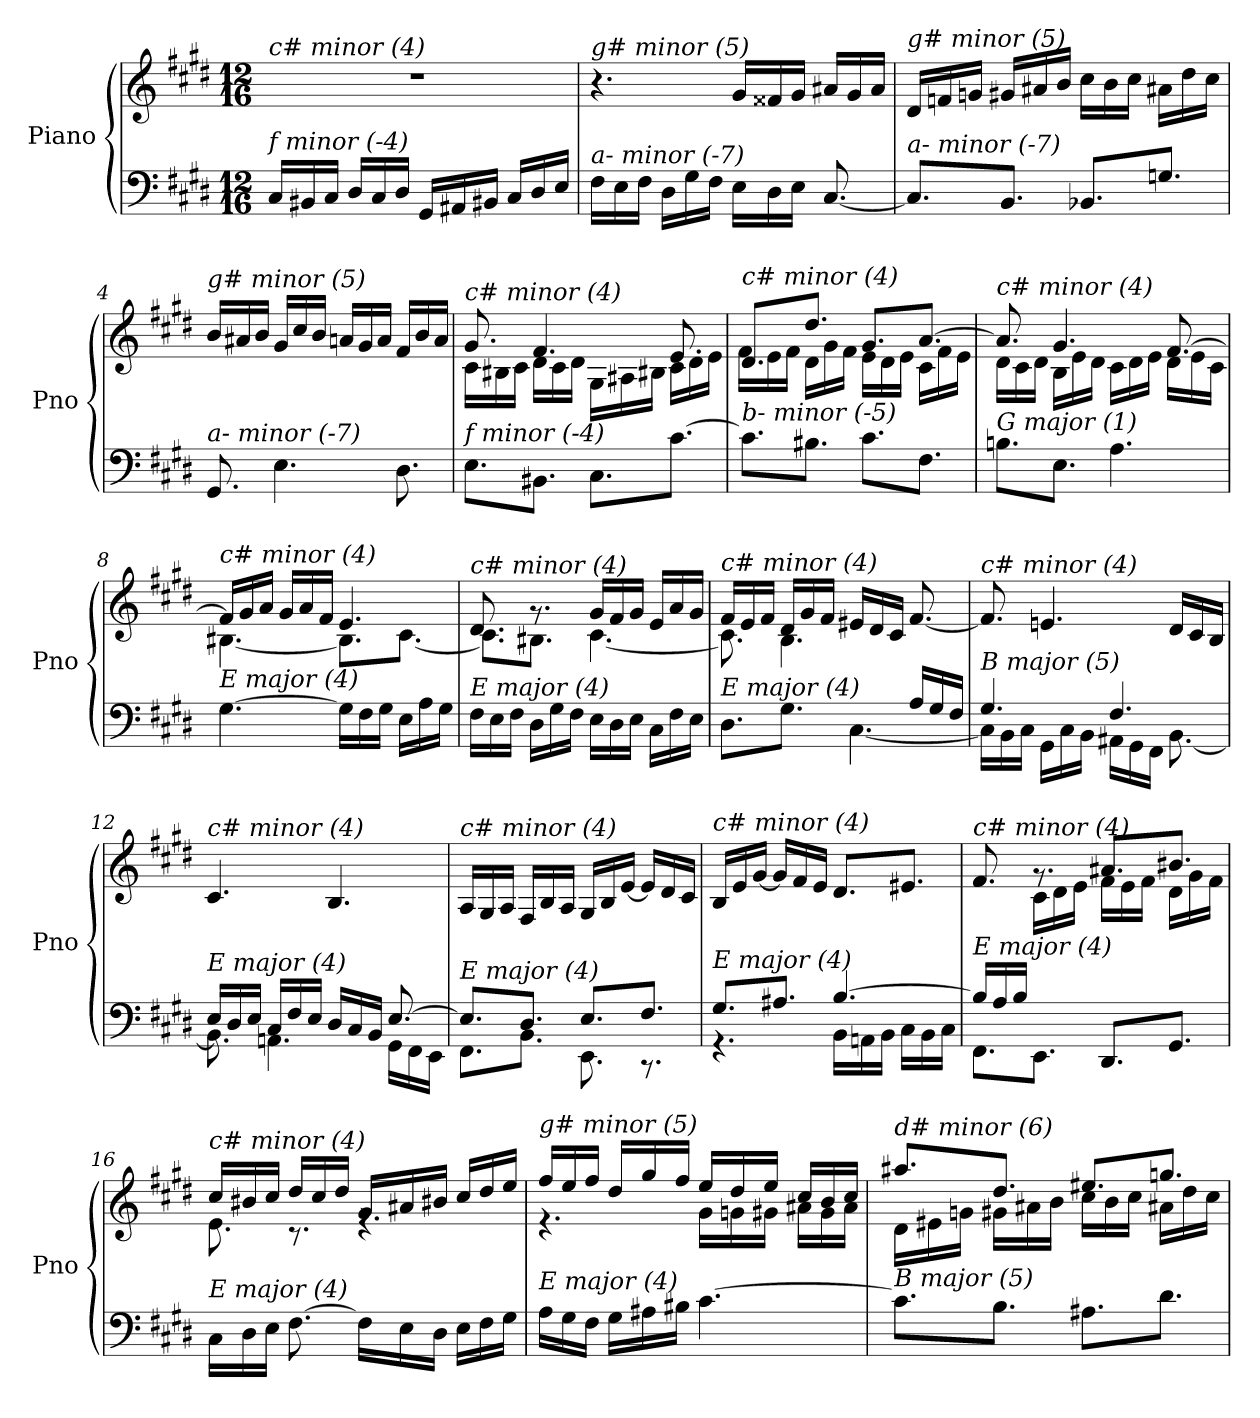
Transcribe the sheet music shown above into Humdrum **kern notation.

**kern	**kern
*part1	*part1
*staff2	*staff1
*I"Piano	*
*I'Pno	*
*clefF4	*clefG2
*k[f#c#g#d#]	*k[f#c#g#d#]
*M12/16	*M12/16
=1	=1
!	!LO:TX:i:t=c# minor (4)
!LO:TX:i:t=f minor (-4)	!
16C#/LL	2.r
16BB#X/	.
16C#/JJ	.
16D#/LL	.
16C#/	.
16D#/JJ	.
16GG#/LL	.
16AA#Xi/	.
16BB#X/JJ	.
16C#/LL	.
16D#/	.
16E/JJ	.
=2	=2
!	!LO:TX:i:t=g# minor (5)
!LO:TX:i:t=a- minor (-7)	!
16F#\LL	4.r
16E\	.
16F#\JJ	.
16D#\LL	.
16G#\	.
16F#\JJ	.
16E\LL	16g#/LL
16D#\	16f##Xi/
16E\JJ	16g#/JJ
[8.C#/	16a#X/LL
.	16g#/
.	16a#/JJ
=3	=3
!	!LO:TX:i:t=g# minor (5)
!LO:TX:i:t=a- minor (-7)	!
8.C#/L]	16d#/LL
.	16fnj/
.	16gnj/JJ
8.BB/J	16g#/LL
.	16a#X/
.	16b/JJ
8.BB-Xj/L	16cc#\LL
.	16b\
.	16cc#\JJ
8.Gnj/J	16a#X\LL
.	16dd#\
.	16cc#\JJ
!!LO:LB:g=z
=4	=4
!	!LO:TX:i:t=g# minor (5)
!LO:TX:i:t=a- minor (-7)	!
8.GG#/	16b/LL
.	16a#X/
.	16b/JJ
4.E\	16g#/LL
.	16cc#/
.	16b/JJ
.	16an/LL
.	16g#/
.	16a/JJ
8.D#\	16f#/LL
.	16b/
.	16a/JJ
=5	=5
*	*^
!	!LO:TX:i:t=c# minor (4)	!
!LO:TX:i:t=f minor (-4)	!	!
8.E\L	8.g#/	16c#\LL
.	.	16B#X\
.	.	16c#\JJ
8.BB#X\J	4.f#/	16d#\LL
.	.	16c#\
.	.	16d#\JJ
8.C#\L	.	16G#\LL
.	.	16A#X\
.	.	16B#X\JJ
[8.c#\J	8.e/	16c#\LL
.	.	16d#\
.	.	16e\JJ
=6	=6	=6
!	!LO:TX:i:t=c# minor (4)	!
!LO:TX:i:t=b- minor (-5)	!	!
8.c#\L]	8.d#/L	16f#\LL
.	.	16e\
.	.	16f#\JJ
8.B#X\J	8.dd#/J	16d#\LL
.	.	16g#\
.	.	16f#\JJ
8.c#\L	8.g#/L	16e\LL
.	.	16d#\
.	.	16e\JJ
8.F#\J	[8.a/J	16c#\LL
.	.	16f#\
.	.	16e\JJ
!!LO:LB:g=z	!!
=7	=7	=7
!	!LO:TX:i:t=c# minor (4)	!
!LO:TX:i:t=G major (1)	!	!
8.Bn\L	8.a/]	16d#\LL
.	.	16c#\
.	.	16d#\JJ
8.E\J	4.g#/	16B\LL
.	.	16e\
.	.	16d#\JJ
4.A\	.	16c#\LL
.	.	16d#\
.	.	16e\JJ
.	[8.f#/	16d#\LL
.	.	16e\
.	.	16c#\JJ
=8	=8	=8
!	!LO:TX:i:t=c# minor (4)	!
!LO:TX:i:t=E major (4)	!	!
[4.G#\	16f#/LL]	[4.B#X\
.	16g#/	.
.	16a/JJ	.
.	16g#/LL	.
.	16a/	.
.	16f#/JJ	.
16G#\LL]	4.e/	8.B#\L]
16F#\	.	.
16G#\JJ	.	.
16E\LL	.	[8.c#\J
16A\	.	.
16G#\JJ	.	.
=9	=9	=9
!	!LO:TX:i:t=c# minor (4)	!
!LO:TX:i:t=E major (4)	!	!
16F#\LL	8.d#/	8.c#\L]
16E\	.	.
16F#\JJ	.	.
16D#\LL	8.rg	8.B#X\J
16G#\	.	.
16F#\JJ	.	.
16E\LL	16g#/LL	[4.c#\
16D#\	16f#/	.
16E\JJ	16g#/JJ	.
16C#\LL	16e/LL	.
16F#\	16a/	.
16E\JJ	16g#/JJ	.
!!LO:LB:g=z	!!
=10	=10	=10
*^	*	*
!	!	!LO:TX:i:t=c# minor (4)	!
!LO:TX:i:t=E major (4)	!	!	!
2ryy	8.D#\L	16f#/LL	8.c#\]
.	.	16e/	.
.	.	16f#/JJ	.
.	8.G#\J	16d#/LL	4.B\
.	.	16g#/	.
.	.	16f#/JJ	.
.	[4.C#\	16e#Xi/LL	.
.	.	16d#/	.
16ryy	.	16c#/JJ	.
16A/LL	.	[8.f#/	8.ryy
16G#/	.	.	.
16F#/JJ	.	.	.
*	*	*v	*v
=11	=11	=11
!	!	!LO:TX:i:t=c# minor (4)
!LO:TX:i:t=B major (5)	!	!
16C#\LL]	4.G#/	8.f#/]
16BB\	.	.
16C#\JJ	.	.
16GG#\LL	.	4.en/
16C#\	.	.
16BB\JJ	.	.
4.F#/	16AA#X\LL	.
.	16GG#\	.
.	16FF#\JJ	.
.	[8.BB\	16d#/LL
.	.	16c#/
.	.	16B/JJ
=12	=12	=12
!	!	!LO:TX:i:t=c# minor (4)
!LO:TX:i:t=E major (4)	!	!
16E/LL	8.BB\]	4.c#/
16D#/	.	.
16E/JJ	.	.
16C#/LL	4.AAn\	.
16F#/	.	.
16E/JJ	.	.
16D#/LL	.	4.B/
16C#/	.	.
16BB/JJ	.	.
[8.E/	16GG#\LL	.
.	16FF#\	.
.	16EE\JJ	.
!!LO:LB:g=z
=13	=13	=13
!	!	!LO:TX:i:t=c# minor (4)
!LO:TX:i:t=E major (4)	!	!
8.E/L]	8.FF#\L	16A/LL
.	.	16G#/
.	.	16A/JJ
8.D#/J	8.BB\J	16F#/LL
.	.	16B/
.	.	16A/JJ
8.E/L	8.EE\	16G#/LL
.	.	16B/
.	.	[16e/JJ
8.F#/J	8.r	16e/LL]
.	.	16d#/
.	.	16c#/JJ
=14	=14	=14
!	!	!LO:TX:i:t=c# minor (4)
!LO:TX:i:t=E major (4)	!	!
8.G#/L	4.r	16B/LL
.	.	16e/
.	.	[16g#/JJ
8.A#X/J	.	16g#/LL]
.	.	16f#/
.	.	16e/JJ
[4.B/	16BB\LL	8.d#/L
.	16AAn\	.
.	16BB\JJ	.
.	16C#\LL	8.e#Xi/J
.	16BB\	.
.	16C#\JJ	.
=15	=15	=15
*	*^	*^
*	*	*	*	*^
*	*	*	*	*	*^
!	!	!	!LO:TX:i:t=c# minor (4)	!	!	!
!LO:TX:i:t=E major (4)	!	!	!	!	!	!
4.ryy	16B/LL]	8.FF#\L	8.f#/	4.ryy	8.ryy	4.ryy
.	16A/	.	.	.	.	.
.	16B/JJ	.	.	.	.	.
.	8.ryy	8.EE\J	8.rg	.	16c#\LL	.
.	.	.	.	.	16d#\	.
.	.	.	.	.	16e\JJ	.
4.ryy	8.DD#/L	4.ryy	8.a#X/L	16f#\LL	4.ryy	4.ryy
.	.	.	.	16e\	.	.
.	.	.	.	16f#\JJ	.	.
.	8.GG#/J	.	8.b#X/J	16d#\LL	.	.
.	.	.	.	16g#\	.	.
.	.	.	.	16f#\JJ	.	.
*v	*v	*v	*	*	*	*
*	*	*v	*v	*v
!!LO:PB:g=z
=16	=16	=16
!	!LO:TX:i:t=c# minor (4)	!
!LO:TX:i:t=E major (4)	!	!
16C#\LL	16cc#/LL	8.e\
16D#\	16b#X/	.
16E\JJ	16cc#/JJ	.
[8.F#\	16dd#/LL	8.r
.	16cc#/	.
.	16dd#/JJ	.
16F#\LL]	16g#/LL	4.re
16E\	16a#X/	.
16D#\JJ	16b#X/JJ	.
16E\LL	16cc#/LL	.
16F#\	16dd#/	.
16G#\JJ	16ee/JJ	.
=17	=17	=17
!	!LO:TX:i:t=g# minor (5)	!
!LO:TX:i:t=E major (4)	!	!
16A\LL	16ff#/LL	4.r
16G#\	16ee/	.
16F#\JJ	16ff#/JJ	.
16G#\LL	16dd#/LL	.
16A#X\	16gg#/	.
16B#X\JJ	16ff#/JJ	.
[4.c#\	16ee/LL	16g#\LL
.	16dd#/	16gnj\
.	16ee/JJ	16g#\JJ
.	16cc#/LL	16a#X\LL
.	16b/	16g#\
.	16cc#/JJ	16a#\JJ
=18	=18	=18
!	!LO:TX:i:t=d# minor (6)	!
!LO:TX:i:t=B major (5)	!	!
8.c#\L]	8.aa#X/L	16d#\LL
.	.	16e#X\
.	.	16gnj\JJ
8.B\J	8.dd#/J	16g#\LL
.	.	16a#X\
.	.	16b\JJ
8.A#X\L	8.ee#X/L	16cc#\LL
.	.	16b\
.	.	16cc#\JJ
8.d#\J	8.ggnj/J	16a#X\LL
.	.	16dd#\
.	.	16cc#\JJ
*	*v	*v
=	=
*-	*-
